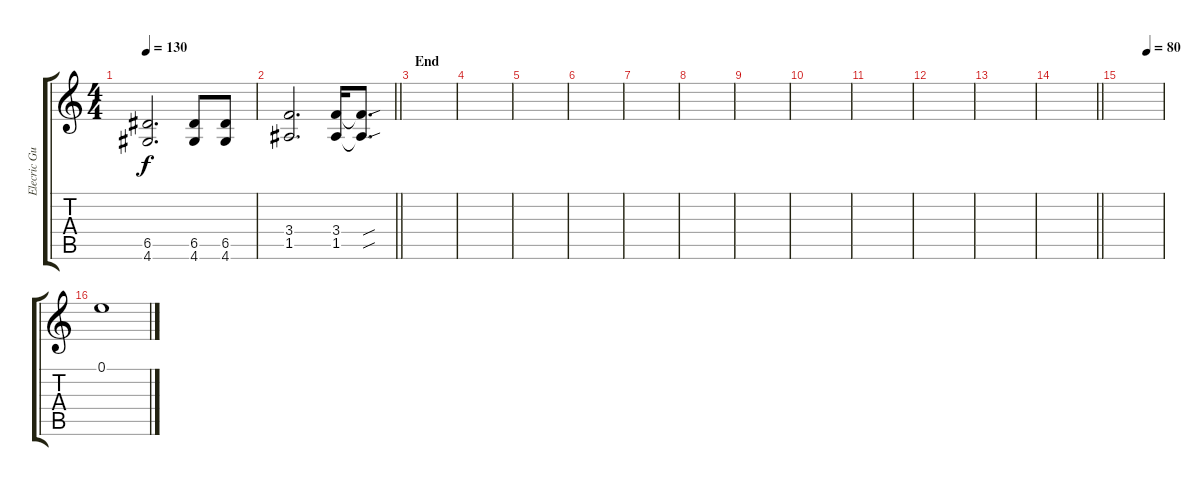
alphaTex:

\track ("Elecric Guitar (L)" "Elecric Gu") {instrument electricguitarclean}
\staff {score tabs}
\tuning (E4 B3 G3 D3 A2 E2) {hide}
\ts (4 4)
\tempo 130
\clef g2
\ks c
(6.5 4.6).2{d dy f} (6.5 4.6).8 (6.5 4.6).8 |
\barLineRight lightlight
(3.4 1.5).2{d} (3.4 1.5).16 (3.4{sou t} 1.5{sou t}).8{d} |
\section ("" "End")
|
|
|
|
|
|
|
|
|
|
|
\barLineRight lightlight
|
\tempo (80 0.625)
|
0.1.1
